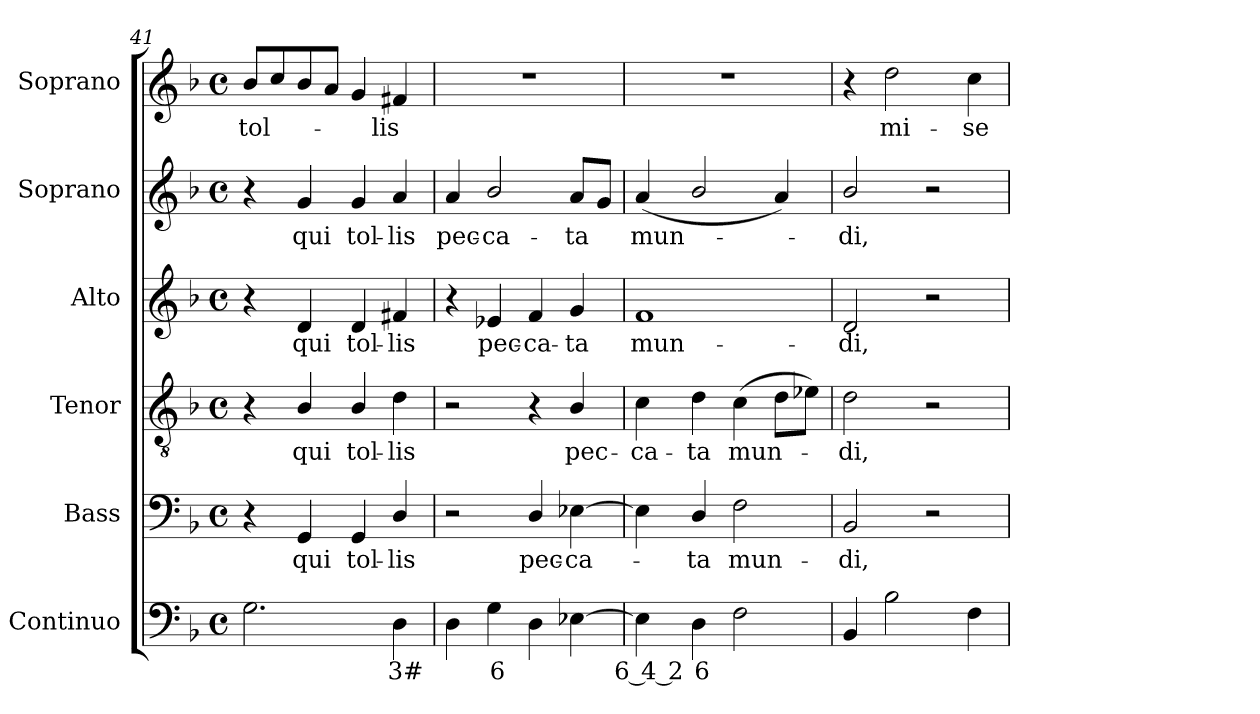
**kern	**text	**kern	**text	**kern	**text	**kern	**text	**kern	**text	**kern	**text
*part6	*part6	*part5	*part5	*part4	*part4	*part3	*part3	*part2	*part2	*part1	*part1
*staff6	*staff6	*staff5	*staff5	*staff4	*staff4	*staff3	*staff3	*staff2	*staff2	*staff1	*staff1
*I"Continuo	*	*I"Bass	*	*I"Tenor	*	*I"Alto	*	*I"Soprano	*	*I"Soprano	*
*I'Cont.	*	*I'B.	*	*I'T.	*	*I'A.	*	*I'S.	*	*I'S.	*
*clefF4	*	*clefF4	*	*clefGv2	*	*clefG2	*	*clefG2	*	*clefG2	*
*	*	*	*	*ITrd7c12	*	*	*	*	*	*	*
*k[b-]	*	*k[b-]	*	*k[b-]	*	*k[b-]	*	*k[b-]	*	*k[b-]	*
*F:	*	*F:	*	*F:	*	*F:	*	*F:	*	*F:	*
*M4/4	*	*M4/4	*	*M4/4	*	*M4/4	*	*M4/4	*	*M4/4	*
*met(c)	*	*met(c)	*	*met(c)	*	*met(c)	*	*met(c)	*	*met(c)	*
=41	=41	=41	=41	=41	=41	=41	=41	=41	=41	=41	=41
!	!	!	!	!	!	!	!	!	!	!	!LO:LY:b:color=#000000
2.Gi\	.	4r	.	4r	.	4r	.	4r	.	8b-i/L	tol-
.	.	.	.	.	.	.	.	.	.	8cci/	.
!	!	!	!LO:LY:b:color=#000000	!	!	!	!	!	!	!	!
!	!	!	!	!	!LO:LY:b:color=#000000	!	!	!	!	!	!
!	!	!	!	!	!	!	!LO:LY:b:color=#000000	!	!	!	!
!	!	!	!	!	!	!	!	!	!LO:LY:b:color=#000000	!	!
.	.	4GGi/	qui	4BB-i/	qui	4di/	qui	4gi/	qui	8b-i/	.
.	.	.	.	.	.	.	.	.	.	8ai/J	.
!	!	!	!LO:LY:b:color=#000000	!	!	!	!	!	!	!	!
!	!	!	!	!	!LO:LY:b:color=#000000	!	!	!	!	!	!
!	!	!	!	!	!	!	!LO:LY:b:color=#000000	!	!	!	!
!	!	!	!	!	!	!	!	!	!LO:LY:b:color=#000000	!	!
.	.	4GGi/	tol-	4BB-i/	tol-	4di/	tol-	4gi/	tol-	4gi/	.
!	!LO:LY:b:color=#000000	!	!	!	!	!	!	!	!	!	!
!	!	!	!LO:LY:b:color=#000000	!	!	!	!	!	!	!	!
!	!	!	!	!	!LO:LY:b:color=#000000	!	!	!	!	!	!
!	!	!	!	!	!	!	!LO:LY:b:color=#000000	!	!	!	!
!	!	!	!	!	!	!	!	!	!LO:LY:b:color=#000000	!	!
!	!	!	!	!	!	!	!	!	!	!	!LO:LY:b:color=#000000
4Di\	3#	4Di/	-lis	4Di\	-lis	4f#Xi/	-lis	4ai/	-lis	4f#Xi/	-lis
!!LO:PB:g=z
=42	=42	=42	=42	=42	=42	=42	=42	=42	=42	=42	=42
!	!	!	!	!	!	!	!	!	!LO:LY:b:color=#000000	!	!
4Di\	.	2r	.	2r	.	4r	.	4ai/	pec-	1r	.
!	!LO:LY:b:color=#000000	!	!	!	!	!	!	!	!	!	!
!	!	!	!	!	!	!	!LO:LY:b:color=#000000	!	!	!	!
!	!	!	!	!	!	!	!	!	!LO:LY:b:color=#000000	!	!
4Gi\	6	.	.	.	.	4e-Xi/	pec-	2b-i/	-ca-	.	.
!	!	!	!LO:LY:b:color=#000000	!	!	!	!	!	!	!	!
!	!	!	!	!	!	!	!LO:LY:b:color=#000000	!	!	!	!
4Di\	.	4Di/	pec-	4r	.	4fi/	-ca-	.	.	.	.
!	!	!	!LO:LY:b:color=#000000	!	!	!	!	!	!	!	!
!	!	!	!	!	!LO:LY:b:color=#000000	!	!	!	!	!	!
!	!	!	!	!	!	!	!LO:LY:b:color=#000000	!	!	!	!
!	!	!	!	!	!	!	!	!	!LO:LY:b:color=#000000	!	!
[4E-Xi\	.	[4E-Xi\	-ca-	4BB-i/	pec-	4gi/	-ta	8ai/L	-ta	.	.
.	.	.	.	.	.	.	.	8gi/J	.	.	.
=43	=43	=43	=43	=43	=43	=43	=43	=43	=43	=43	=43
!	!LO:LY:b:color=#000000	!	!	!	!	!	!	!	!	!	!
!	!	!	!	!	!LO:LY:b:color=#000000	!	!	!	!	!	!
!	!	!	!	!	!	!	!LO:LY:b:color=#000000	!	!	!	!
!	!	!	!	!	!	!	!	!	!LO:LY:b:color=#000000	!	!
4E-i\]	6 4 2	4E-i\]	.	4Ci\	-ca-	1fi	mun-	(4ai/	mun-	1r	.
!	!LO:LY:b:color=#000000	!	!	!	!	!	!	!	!	!	!
!	!	!	!LO:LY:b:color=#000000	!	!	!	!	!	!	!	!
!	!	!	!	!	!LO:LY:b:color=#000000	!	!	!	!	!	!
4Di\	6	4Di/	-ta	4Di\	-ta	.	.	2b-i/	.	.	.
!	!	!	!LO:LY:b:color=#000000	!	!	!	!	!	!	!	!
!	!	!	!	!	!LO:LY:b:color=#000000	!	!	!	!	!	!
2Fi\	.	2Fi\	mun-	(4Ci\	mun-	.	.	.	.	.	.
.	.	.	.	8Di\L	.	.	.	4ai/)	.	.	.
.	.	.	.	8E-Xi\J)	.	.	.	.	.	.	.
=44	=44	=44	=44	=44	=44	=44	=44	=44	=44	=44	=44
!	!	!	!LO:LY:b:color=#000000	!	!	!	!	!	!	!	!
!	!	!	!	!	!LO:LY:b:color=#000000	!	!	!	!	!	!
!	!	!	!	!	!	!	!LO:LY:b:color=#000000	!	!	!	!
!	!	!	!	!	!	!	!	!	!LO:LY:b:color=#000000	!	!
4BB-i/	.	2BB-i/	-di,	2Di\	-di,	2di/	-di,	2b-i/	-di,	4r	.
!	!	!	!	!	!	!	!	!	!	!	!LO:LY:b:color=#000000
2B-i\	.	.	.	.	.	.	.	.	.	2ddi\	mi-
.	.	2r	.	2r	.	2r	.	2r	.	.	.
!	!	!	!	!	!	!	!	!	!	!	!LO:LY:b:color=#000000
4Fi\	.	.	.	.	.	.	.	.	.	4cci\	-se-
=	=	=	=	=	=	=	=	=	=	=	=
*-	*-	*-	*-	*-	*-	*-	*-	*-	*-	*-	*-
